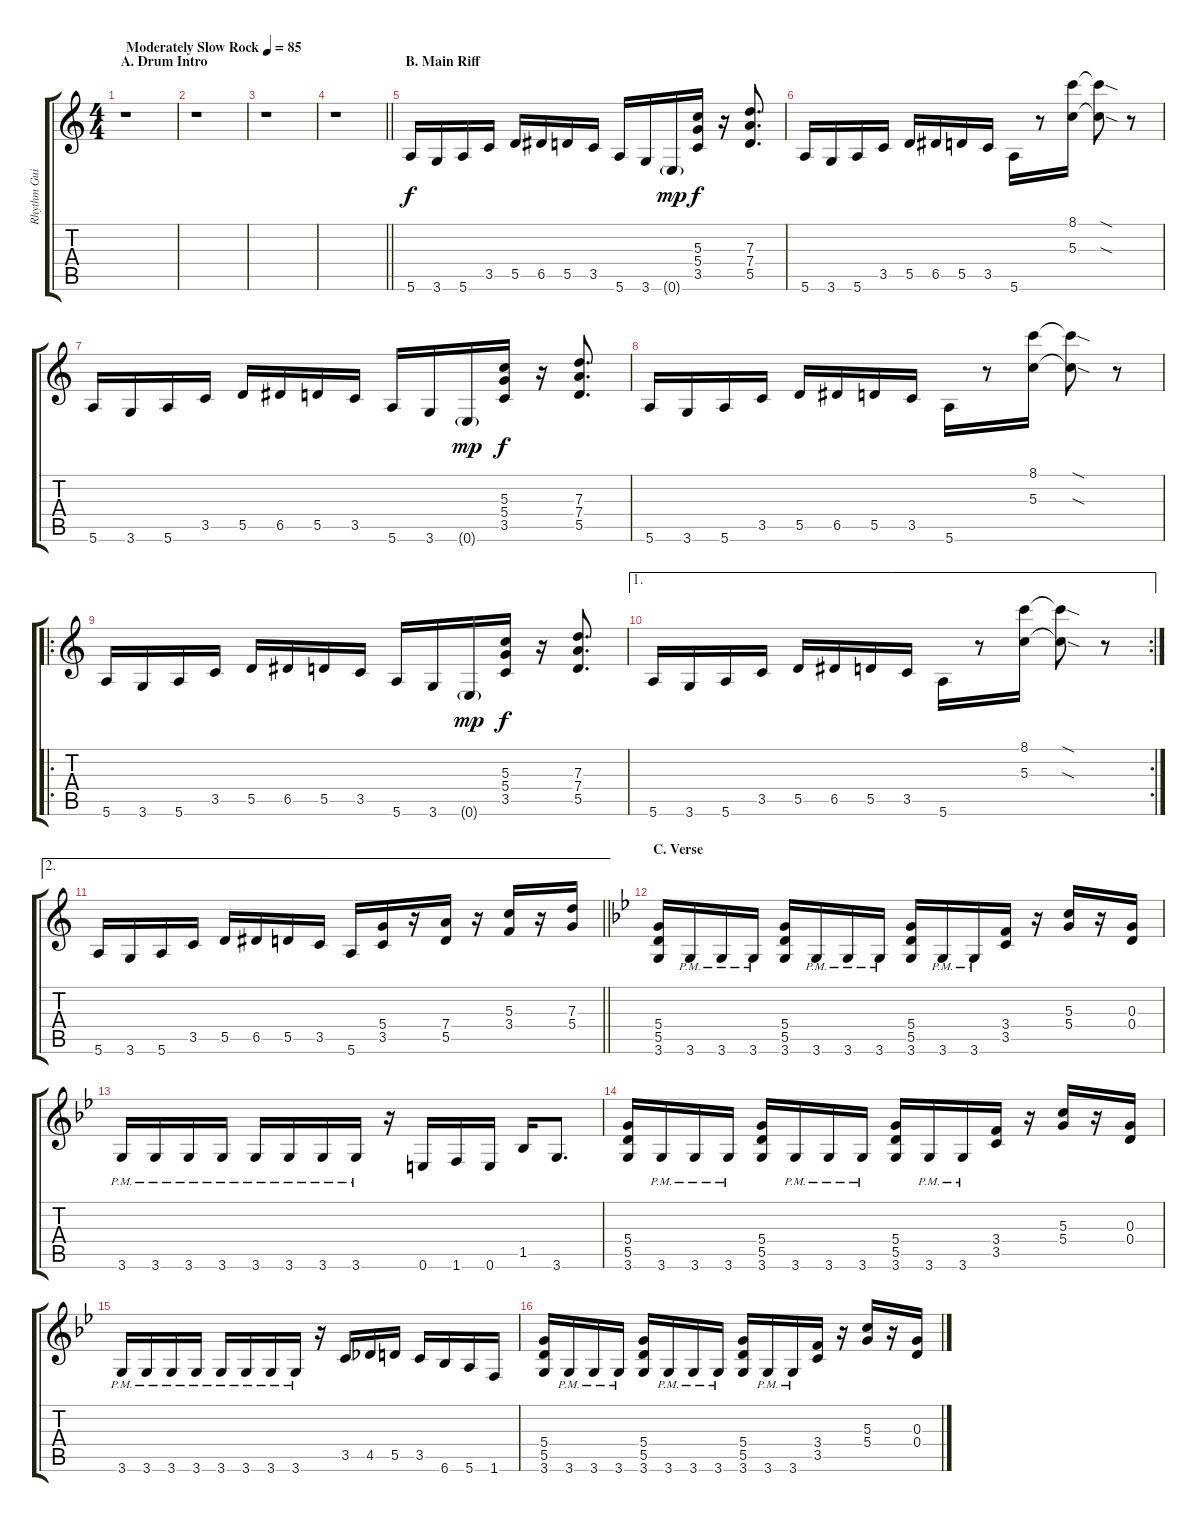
\track ("Rhythm Guitar (Steve Morse)" "Rhythm Gui") {instrument overdrivenguitar}
\staff {score tabs}
\tuning (E4 B3 G3 D3 A2 E2) {hide}
\ts (4 4)
\section ("" "A. Drum Intro")
\tempo (85 "Moderately Slow Rock")
\clef g2
\ks aminor
r.1{dy f instrument overdrivenguitar} |
r.1 |
r.1 |
\barLineRight lightlight
r.1 |
\section ("" "B. Main Riff")
5.6.16 3.6.16 5.6.16 3.5.16 5.5.16 6.5.16 5.5.16 3.5.16 5.6.16 3.6.16 0.6{g}.16{dy mp} (5.3 5.4 3.5).16{dy f} r.16 (7.3 7.4 5.5).8{d} |
5.6.16 3.6.16 5.6.16 3.5.16 5.5.16 6.5.16 5.5.16 3.5.16 5.6.16 r.8 (8.1 5.3).16 (8.1{sod t} 5.3{sod t}).8 r.8 |
5.6.16 3.6.16 5.6.16 3.5.16 5.5.16 6.5.16 5.5.16 3.5.16 5.6.16 3.6.16 0.6{g}.16{dy mp} (5.3 5.4 3.5).16{dy f} r.16 (7.3 7.4 5.5).8{d} |
5.6.16 3.6.16 5.6.16 3.5.16 5.5.16 6.5.16 5.5.16 3.5.16 5.6.16 r.8 (8.1 5.3).16 (8.1{sod t} 5.3{sod t}).8 r.8 |
\ro
5.6.16 3.6.16 5.6.16 3.5.16 5.5.16 6.5.16 5.5.16 3.5.16 5.6.16 3.6.16 0.6{g}.16{dy mp} (5.3 5.4 3.5).16{dy f} r.16 (7.3 7.4 5.5).8{d} |
\ae 1
\rc 2
5.6.16 3.6.16 5.6.16 3.5.16 5.5.16 6.5.16 5.5.16 3.5.16 5.6.16 r.8 (8.1 5.3).16 (8.1{sod t} 5.3{sod t}).8 r.8 |
\ae 2
\barLineRight lightlight
5.6.16 3.6.16 5.6.16 3.5.16 5.5.16 6.5.16 5.5.16 3.5.16 5.6.16 (5.4 3.5).16 r.16 (7.4 5.5).16 r.16 (5.3 3.4).16 r.16 (7.3 5.4).16 |
\section ("" "C. Verse ")
\ks gminor
(5.4 5.5 3.6).16 3.6{pm}.16 3.6{pm}.16 3.6{pm}.16 (5.4 5.5 3.6).16 3.6{pm}.16 3.6{pm}.16 3.6{pm}.16 (5.4 5.5 3.6).16 3.6{pm}.16 3.6{pm}.16 (3.4 3.5).16 r.16 (5.3 5.4).16 r.16 (0.3 0.4).16 |
3.6{pm}.16 3.6{pm}.16 3.6{pm}.16 3.6{pm}.16 3.6{pm}.16 3.6{pm}.16 3.6{pm}.16 3.6{pm}.16 r.16 0.6.16 1.6.16 0.6.16 1.5.16 3.6.8{d} |
(5.4 5.5 3.6).16 3.6{pm}.16 3.6{pm}.16 3.6{pm}.16 (5.4 5.5 3.6).16 3.6{pm}.16 3.6{pm}.16 3.6{pm}.16 (5.4 5.5 3.6).16 3.6{pm}.16 3.6{pm}.16 (3.4 3.5).16 r.16 (5.3 5.4).16 r.16 (0.3 0.4).16 |
3.6{pm}.16 3.6{pm}.16 3.6{pm}.16 3.6{pm}.16 3.6{pm}.16 3.6{pm}.16 3.6{pm}.16 3.6{pm}.16 r.16 3.5.16 4.5.16 5.5.16 3.5.16 6.6.16 5.6.16 1.6.16 |
(5.4 5.5 3.6).16 3.6{pm}.16 3.6{pm}.16 3.6{pm}.16 (5.4 5.5 3.6).16 3.6{pm}.16 3.6{pm}.16 3.6{pm}.16 (5.4 5.5 3.6).16 3.6{pm}.16 3.6{pm}.16 (3.4 3.5).16 r.16 (5.3 5.4).16 r.16 (0.3 0.4).16
